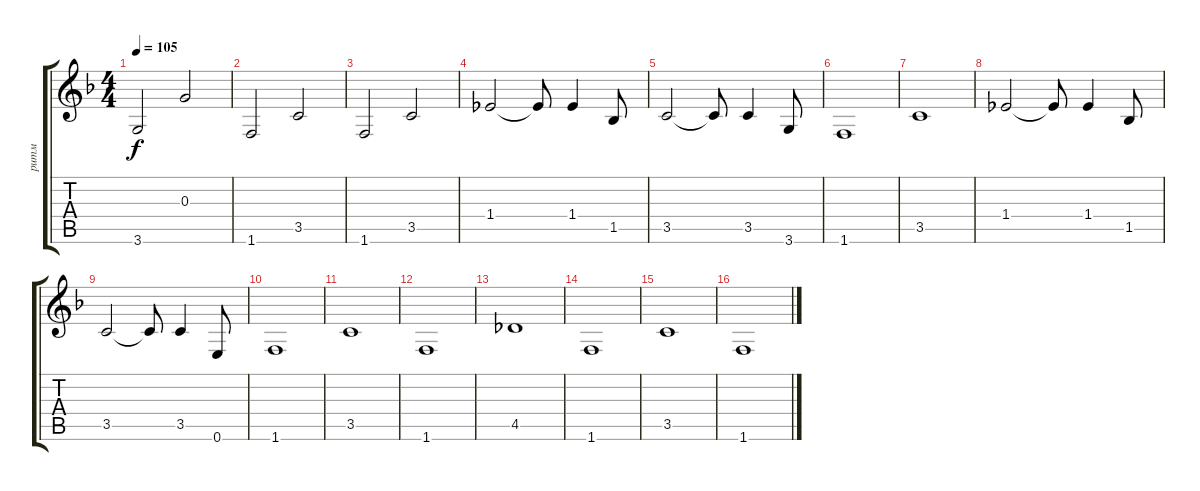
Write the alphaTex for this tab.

\track ("ритм" "ритм") {instrument acousticguitarsteel}
\staff {score tabs}
\tuning (E4 B3 G3 D3 A2 E2) {hide}
\ts (4 4)
\tempo 105
\clef g2
\ks f
3.6.2{dy f} 0.3.2 |
1.6.2 3.5.2 |
1.6.2 3.5.2 |
1.4.2 1.4{t}.8 1.4.4 1.5.8 |
3.5.2 3.5{t}.8 3.5.4 3.6.8 |
1.6.1 |
3.5.1 |
1.4.2 1.4{t}.8 1.4.4 1.5.8 |
3.5.2 3.5{t}.8 3.5.4 0.6.8 |
1.6.1 |
3.5.1 |
1.6.1 |
4.5.1 |
1.6.1 |
3.5.1 |
1.6.1
